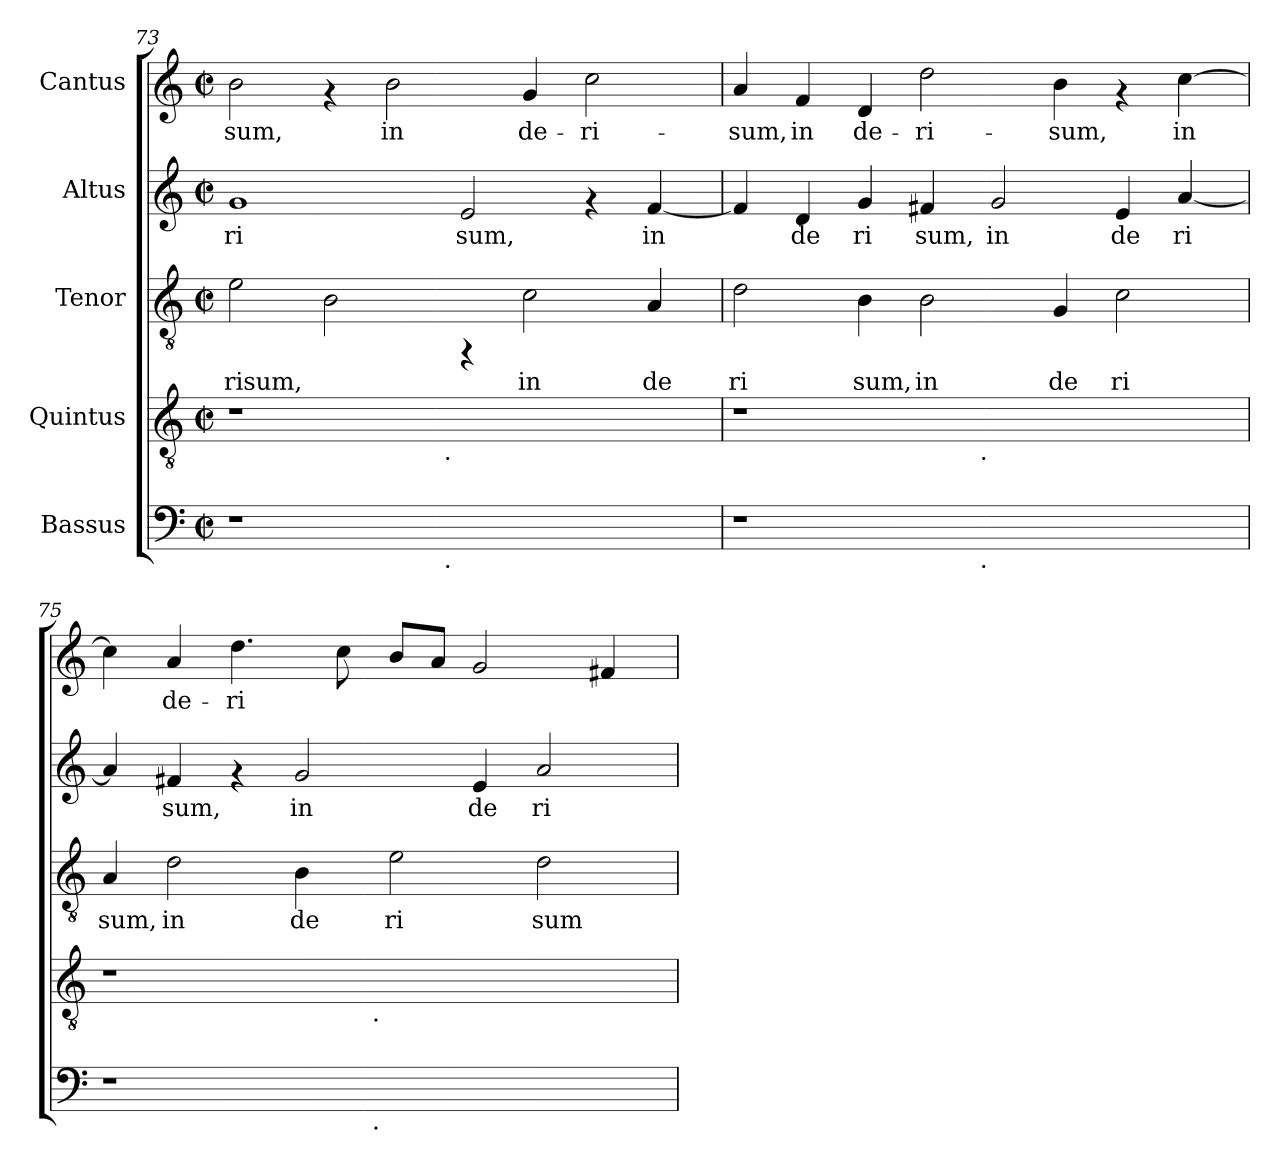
**kern	**kern	**kern	**text	**kern	**text	**kern	**text
*part5	*part4	*part3	*part3	*part2	*part2	*part1	*part1
*staff5	*staff4	*staff3	*staff3	*staff2	*staff2	*staff1	*staff1
*I"Bassus	*I"Quintus	*I"Tenor	*	*I"Altus	*	*I"Cantus	*
*clefF4	*clefGv2	*clefGv2	*	*clefG2	*	*clefG2	*
*k[]	*k[]	*k[]	*	*k[]	*	*k[]	*
*C:	*C:	*C:	*	*C:	*	*C:	*
*M2/2	*M2/2	*M2/2	*	*M2/2	*	*M2/2	*
*met(c|)	*met(c|)	*met(c|)	*	*met(c|)	*	*met(c|)	*
=73	=73	=73	=73	=73	=73	=73	=73
!	!	!	!LO:LY:b:cj	!	!LO:LY:b:cj	!	!LO:LY:b:cj
*^	*^	*	*	*	*	*	*
1r	2ryy	1r	2ryy	2e\	risum,	1g	ri	2b\	-sum,
!	!	!	!	!	!LO:LY:b:cj	!	!	!	!
.	4...ryy	.	4...ryy	2B\	.	.	.	4rf	.
!	!	!	!	!	!	!	!	!	!LO:LY:b:cj
.	.	.	.	.	.	.	.	2b\	in
!	!	!	!LO:TX:b:t=.	!	!	!	!	!	!
!	!LO:TX:b:t=.	!	!	!	!	!	!	!	!
.	1ryy	.	1ryy	.	.	.	.	.	.
!	!	!	!	!	!	!	!LO:LY:b:cj	!	!
1ryy	.	1ryy	.	4rFF	.	2e/	sum,	.	.
!	!	!	!	!	!LO:LY:b:cj	!	!	!	!LO:LY:b:cj
.	.	.	.	2c\	in	.	.	4g/	de-
!	!	!	!	!	!	!	!	!	!LO:LY:b:cj
.	.	.	.	.	.	4rf	.	2cc\	-ri-
!	!	!	!	!	!LO:LY:b:cj	!	!LO:LY:b:cj	!	!
.	.	.	.	4A/	de	[<4f/	in	.	.
.	32ryy	.	32ryy	.	.	.	.	.	.
=74	=74	=74	=74	=74	=74	=74	=74	=74	=74
!	!	!	!	!	!LO:LY:b:cj	!	!LO:LY:b:cj	!	!LO:LY:b:cj
1r	2ryy	1r	2ryy	2d\	ri	4f/]	.	4a/	-sum,
!	!	!	!	!	!	!	!LO:LY:b:cj	!	!LO:LY:b:cj
.	.	.	.	.	.	4d/	de	4f/	in
!	!	!	!	!	!LO:LY:b:cj	!	!LO:LY:b:cj	!	!LO:LY:b:cj
.	4ryy	.	4ryy	4B\	sum,	4g/	ri	4d/	de-
!	!	!	!	!	!LO:LY:b:cj	!	!LO:LY:b:cj	!	!LO:LY:b:cj
.	8...ryy	.	8...ryy	2B\	in	4f#X/	sum,	2dd\	-ri-
!	!	!	!LO:TX:b:t=.	!	!	!	!	!	!
!	!LO:TX:b:t=.	!	!	!	!	!	!	!	!
.	1ryy	.	1ryy	.	.	.	.	.	.
!	!	!	!	!	!	!	!LO:LY:b:cj	!	!
1ryy	.	1ryy	.	.	.	2g/	in	.	.
!	!	!	!	!	!LO:LY:b:cj	!	!	!	!LO:LY:b:cj
.	.	.	.	4G/	de	.	.	4b\	-sum,
!	!	!	!	!	!LO:LY:b:cj	!	!LO:LY:b:cj	!	!
.	.	.	.	2c\	ri	4e/	de	4rf	.
!	!	!	!	!	!	!	!LO:LY:b:cj	!	!LO:LY:b:cj
.	.	.	.	.	.	[<4a/	ri	[>4cc\	in
.	64ryy	.	64ryy	.	.	.	.	.	.
=75	=75	=75	=75	=75	=75	=75	=75	=75	=75
!	!	!	!	!	!LO:LY:b:cj	!	!LO:LY:b:cj	!	!LO:LY:b:cj
1r	2ryy	1r	2ryy	4A/	sum,	4a/]	.	4cc\]	.
!	!	!	!	!	!LO:LY:b:cj	!	!LO:LY:b:cj	!	!LO:LY:b:cj
.	.	.	.	2d\	in	4f#X/	sum,	4a/	de-
!	!	!	!	!	!	!	!	!	!LO:LY:b:cj
.	4...ryy	.	4...ryy	.	.	4rf	.	4.dd\	-ri-
!	!	!	!	!	!LO:LY:b:cj	!	!LO:LY:b:cj	!	!
.	.	.	.	4B\	de	2g/	in	.	.
!	!	!	!	!	!	!	!	!	!LO:LY:b:cj
.	.	.	.	.	.	.	.	8cc\	--
!	!	!	!LO:TX:b:t=.	!	!	!	!	!	!
!	!LO:TX:b:t=.	!	!	!	!	!	!	!	!
.	1ryy	.	1ryy	.	.	.	.	.	.
!	!	!	!	!	!LO:LY:b:cj	!	!	!	!LO:LY:b:cj
1ryy	.	1ryy	.	2e\	ri	.	.	8b/L	--
!	!	!	!	!	!	!	!	!	!LO:LY:b:cj
.	.	.	.	.	.	.	.	8a/J	--
!	!	!	!	!	!	!	!LO:LY:b:cj	!	!LO:LY:b:cj
.	.	.	.	.	.	4e/	de	2g/	--
!	!	!	!	!	!LO:LY:b:cj	!	!LO:LY:b:cj	!	!
.	.	.	.	2d\	sum	2a/	ri	.	.
!	!	!	!	!	!	!	!	!	!LO:LY:b:cj
.	.	.	.	.	.	.	.	4f#X/	--
.	32ryy	.	32ryy	.	.	.	.	.	.
*v	*v	*	*	*	*	*	*	*	*
*	*v	*v	*	*	*	*	*	*
=	=	=	=	=	=	=	=
*-	*-	*-	*-	*-	*-	*-	*-
